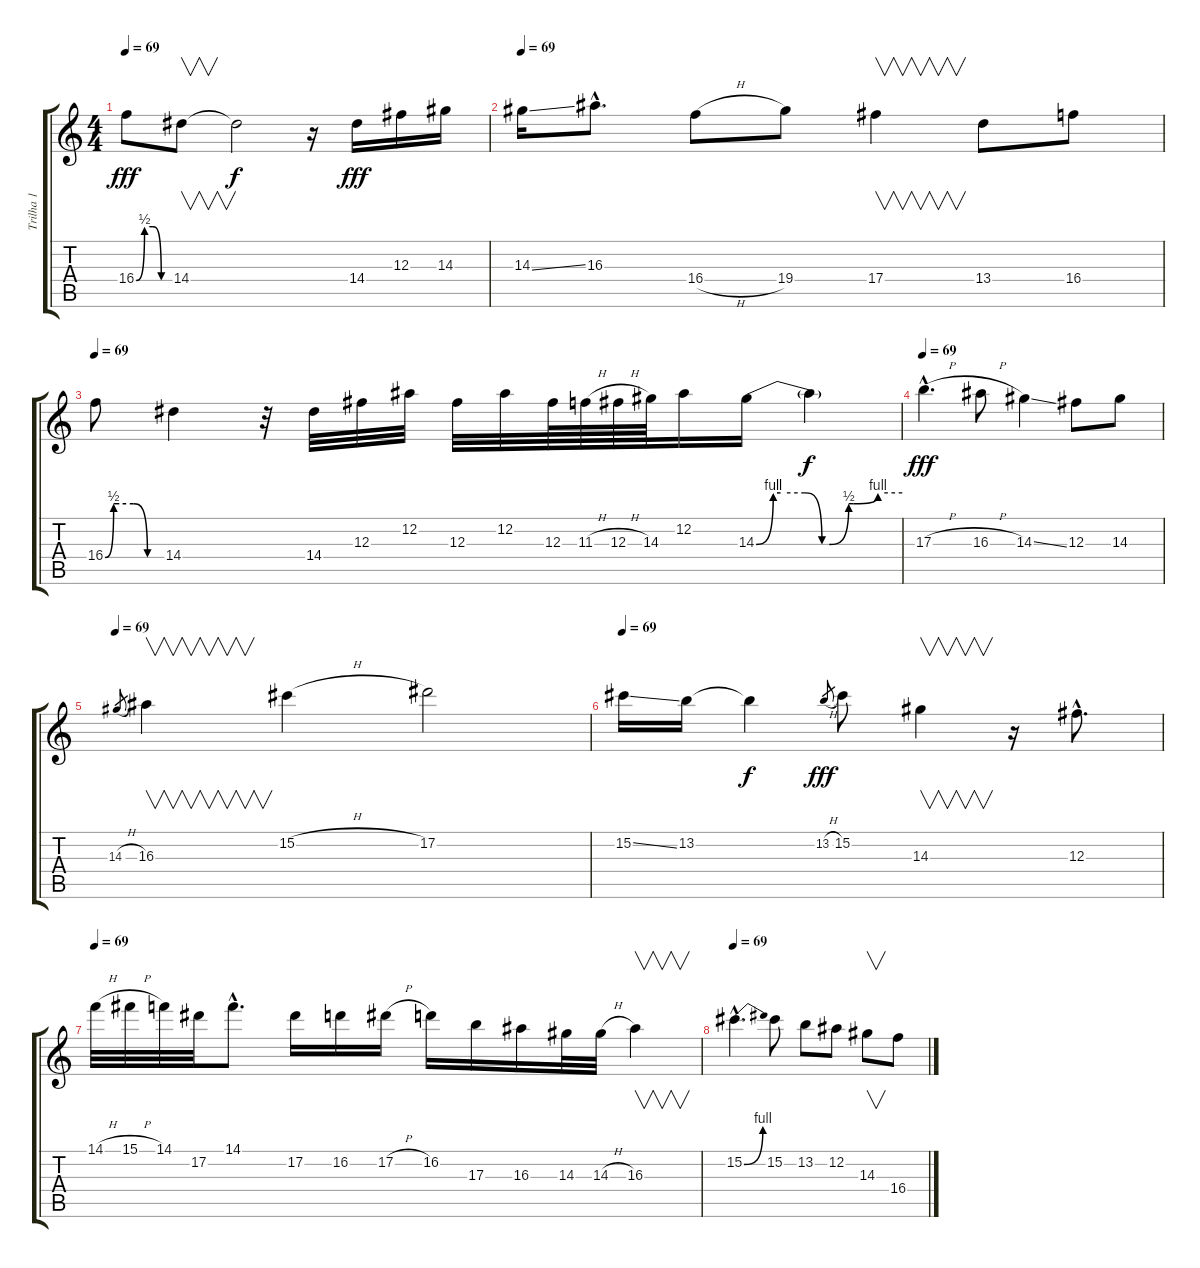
\track ("Trilha 1" "Trilha 1") {instrument overdrivenguitar}
\staff {score tabs}
\tuning (Eb4 Bb3 Gb3 Db3 Ab2 Eb2) {hide}
\ts (4 4)
\tempo 69
\clef g2
\ks c
16.4{be (custom 0 0 15 2 30 2 45 0 60 0)}.8{dy fff} 14.4.8{v} 14.4{t}.2{dy f} r.16 14.4.16{dy fff} 12.3.16 14.3.16 |
\tempo 69
14.3{ss}.16 16.3{hac}.8{d} 16.4{h}.8 19.4.8 17.4.4{v} 13.4.8 16.4.8 |
\tempo 69
16.4{be (custom 0 0 9 2 15 2 30 2 45 0 60 0)}.8 14.4.4 r.32 14.4.32 12.3.32 12.2.32 12.3.32 12.2.32 12.3.64 11.3{h}.64 12.3{h}.64 14.3.64 12.2.16 14.3{be (custom 0 0 7 4 10 4 20 4 27 0 30 0 38 2 40 2 50 4 60 4)}.16 14.3{t}.4{dy f} |
\tempo 69
17.3{h hac}.4{d dy fff} 16.3{h}.8 14.3{ss}.4 12.3.8 14.3.8 |
\tempo 69
14.3{h}.8{gr} 16.3.4{v} 15.2{h}.4 17.2.2 |
\tempo 69
15.2{ss}.16 13.2.16 13.2{t}.4{dy f} 13.2{h}.8{gr dy fff} 15.2.8 14.3.4{v} r.16 12.3{hac}.8{d} |
\tempo 69
14.1{h}.32 15.1{h}.32 14.1.32 17.2.32 14.1{hac}.8{d} 17.2.16 16.2.16 17.2{h}.16 16.2.16 17.3.16 16.3.16 14.3.32 14.3{h}.32 16.3.4{v} |
\tempo 69
15.2{be (bend 0 0 60 4) hac}.4{d} 15.2.8 13.2.8 12.2.8 14.3.8{v} 16.4.8
